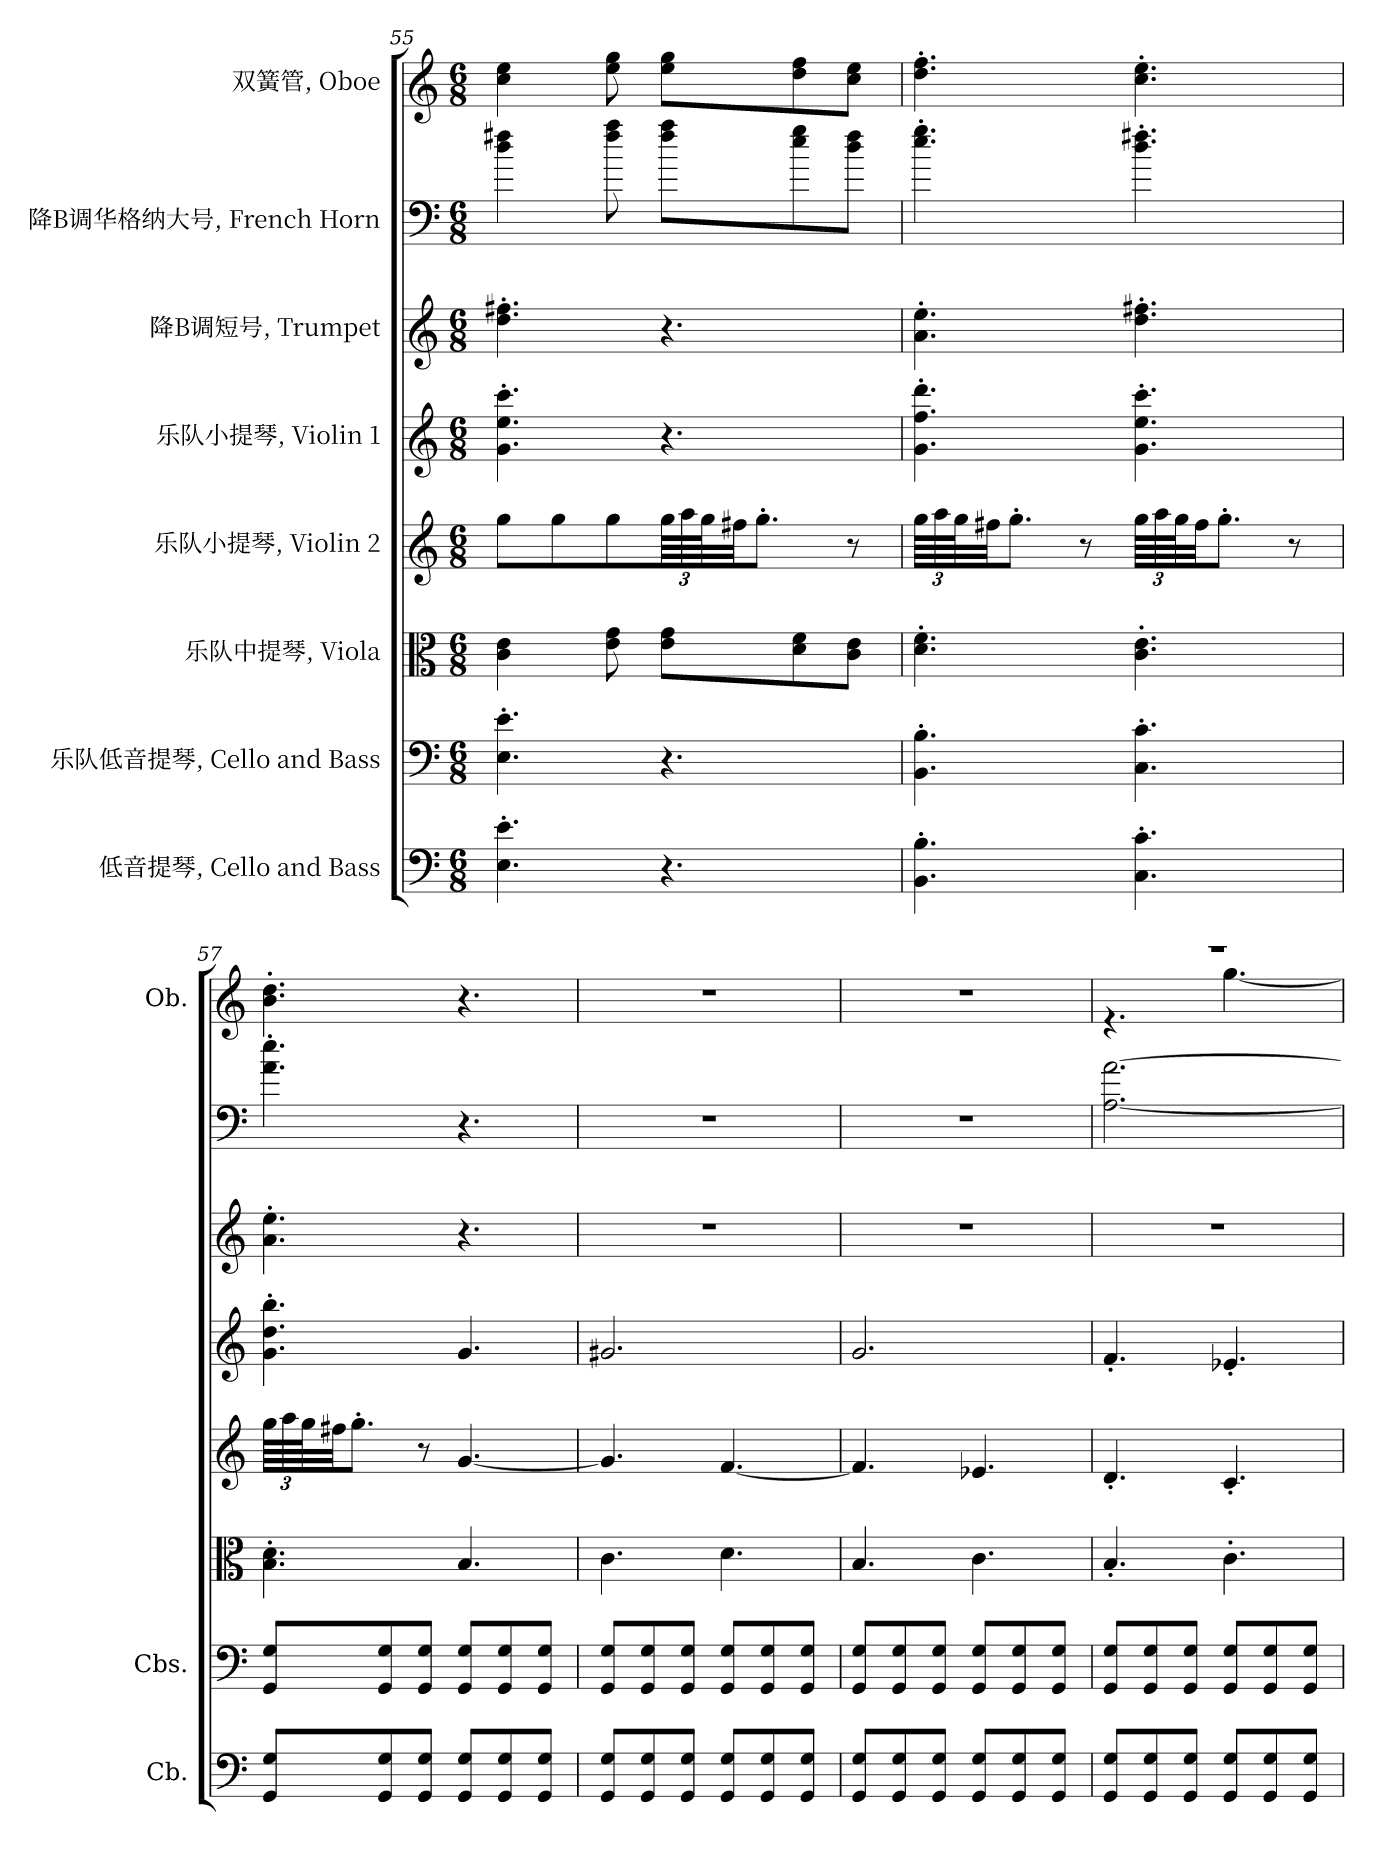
**kern	**kern	**kern	**kern	**kern	**kern	**kern	**kern
*part8	*part7	*part6	*part5	*part4	*part3	*part2	*part1
*staff8	*staff7	*staff6	*staff5	*staff4	*staff3	*staff2	*staff1
*I"低音提琴, Cello and Bass	*I"乐队低音提琴, Cello and Bass	*I"乐队中提琴, Viola	*I"乐队小提琴, Violin 2	*I"乐队小提琴, Violin 1	*I"降B调短号, Trumpet	*I"降B调华格纳大号, French Horn	*I"双簧管, Oboe
*I'Cb.	*I'Cbs.	*	*	*	*	*	*I'Ob.
!!LO:PB:g=z
*clefF4	*clefF4	*clefC3	*clefG2	*clefG2	*clefG2	*clefF4	*clefG2
*ITrd7c12	*ITrd7c12	*	*	*	*ITrd1c2	*ITrd1c2	*
*k[]	*k[]	*k[]	*k[]	*k[]	*k[b-e-]	*k[b-e-]	*k[]
*M6/8	*M6/8	*M6/8	*M6/8	*M6/8	*M6/8	*M6/8	*M6/8
=55	=55	=55	=55	=55	=55	=55	=55
4.EE\' 4.E\'	4.EE\' 4.E\'	4c\ 4e\	8gg\L	4.g\' 4.ee\' 4.ccc\'	4.cc\' 4.een\'	4cc\ 4een\	4cc\ 4ee\
.	.	.	8gg\	.	.	.	.
.	.	8e\ 8g\	8gg\	.	.	8ee\ 8gg\	8ee\ 8gg\
*	*	*	*Xbrackettup	*	*	*	*
4.r	4.r	8e\ 8g\L	96gg\LLL	4.r	4.r	8ee\ 8gg\L	8ee\ 8gg\L
.	.	.	96aa\	.	.	.	.
.	.	.	96gg\J	.	.	.	.
.	.	.	32ff#X\JJ	.	.	.	.
.	.	.	8.gg'\J	.	.	.	.
.	.	8d\ 8f\	.	.	.	8dd\ 8ff\	8dd\ 8ff\
.	.	8c\ 8e\J	8r	.	.	8cc\ 8ee\J	8cc\ 8ee\J
=56	=56	=56	=56	=56	=56	=56	=56
4.BBB\' 4.BB\'	4.BBB\' 4.BB\'	4.d\' 4.f\'	96gg\LLLL	4.g\' 4.ff\' 4.ddd\'	4.g\' 4.dd\'	4.dd\' 4.ff\'	4.dd\' 4.ff\'
.	.	.	96aa\	.	.	.	.
.	.	.	96gg\J	.	.	.	.
.	.	.	32ff#X\JJ	.	.	.	.
.	.	.	8.gg'\J	.	.	.	.
.	.	.	8r	.	.	.	.
4.CC\' 4.C\'	4.CC\' 4.C\'	4.c\' 4.e\'	96gg\LLLL	4.g\' 4.ee\' 4.ccc\'	4.cc\' 4.een\'	4.cc\' 4.een\'	4.cc\' 4.ee\'
.	.	.	96aa\	.	.	.	.
.	.	.	96gg\J	.	.	.	.
.	.	.	32ff#\JJ	.	.	.	.
.	.	.	8.gg'\J	.	.	.	.
.	.	.	8r	.	.	.	.
=57	=57	=57	=57	=57	=57	=57	=57
8GGG/ 8GG/L	8GGG/ 8GG/L	4.B\' 4.d\'	96gg\LLLL	4.g\' 4.dd\' 4.bb\'	4.g\' 4.dd\'	4.g\' 4.dd\'	4.b\' 4.dd\'
.	.	.	96aa\	.	.	.	.
.	.	.	96gg\J	.	.	.	.
.	.	.	32ff#X\JJ	.	.	.	.
.	.	.	8.gg'\J	.	.	.	.
8GGG/ 8GG/	8GGG/ 8GG/	.	.	.	.	.	.
8GGG/ 8GG/J	8GGG/ 8GG/J	.	8r	.	.	.	.
8GGG/ 8GG/L	8GGG/ 8GG/L	4.B/	[4.g/	4.g/	4.r	4.r	4.r
8GGG/ 8GG/	8GGG/ 8GG/	.	.	.	.	.	.
8GGG/ 8GG/J	8GGG/ 8GG/J	.	.	.	.	.	.
!!LO:PB:g=z
=58	=58	=58	=58	=58	=58	=58	=58
8GGG/ 8GG/L	8GGG/ 8GG/L	4.c\	4.g/]	2.g#X/	2.r	2.r	2.r
8GGG/ 8GG/	8GGG/ 8GG/	.	.	.	.	.	.
8GGG/ 8GG/J	8GGG/ 8GG/J	.	.	.	.	.	.
8GGG/ 8GG/L	8GGG/ 8GG/L	4.d\	[4.f/	.	.	.	.
8GGG/ 8GG/	8GGG/ 8GG/	.	.	.	.	.	.
8GGG/ 8GG/J	8GGG/ 8GG/J	.	.	.	.	.	.
=59	=59	=59	=59	=59	=59	=59	=59
8GGG/ 8GG/L	8GGG/ 8GG/L	4.B/	4.f/]	2.g/	2.r	2.r	2.r
8GGG/ 8GG/	8GGG/ 8GG/	.	.	.	.	.	.
8GGG/ 8GG/J	8GGG/ 8GG/J	.	.	.	.	.	.
8GGG/ 8GG/L	8GGG/ 8GG/L	4.c\	4.e-X/	.	.	.	.
8GGG/ 8GG/	8GGG/ 8GG/	.	.	.	.	.	.
8GGG/ 8GG/J	8GGG/ 8GG/J	.	.	.	.	.	.
=60	=60	=60	=60	=60	=60	=60	=60
*	*	*	*	*	*	*	*^
8GGG/ 8GG/L	8GGG/ 8GG/L	4.B'/	4.d'/	4.f'/	2.r	[2.G\ [2.g\	2.r	4.r
8GGG/ 8GG/	8GGG/ 8GG/	.	.	.	.	.	.	.
8GGG/ 8GG/J	8GGG/ 8GG/J	.	.	.	.	.	.	.
8GGG/ 8GG/L	8GGG/ 8GG/L	4.c'\	4.c'/	4.e-X'/	.	.	.	[4.gg\
8GGG/ 8GG/	8GGG/ 8GG/	.	.	.	.	.	.	.
8GGG/ 8GG/J	8GGG/ 8GG/J	.	.	.	.	.	.	.
*	*	*	*	*	*	*	*v	*v
=	=	=	=	=	=	=	=
*-	*-	*-	*-	*-	*-	*-	*-
